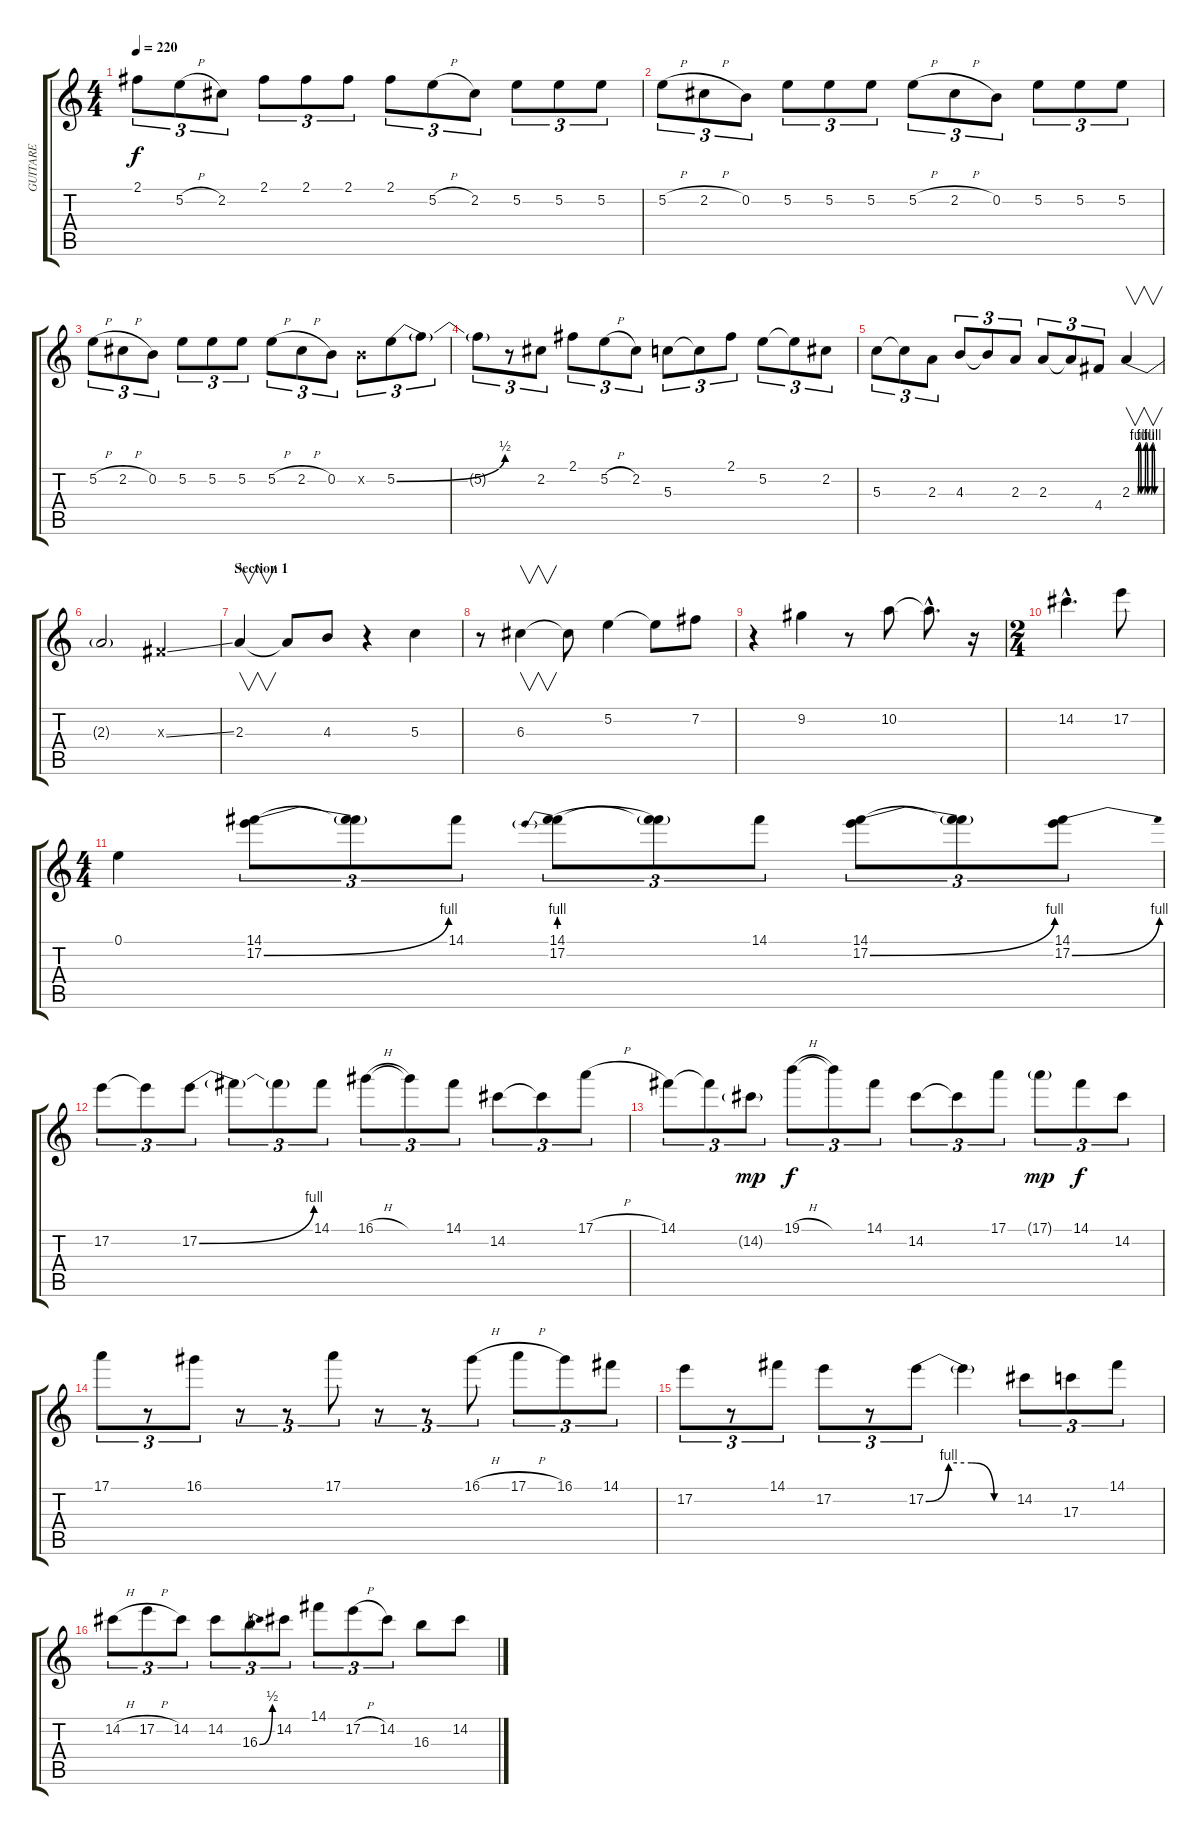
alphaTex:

\track ("GUITARE" "GUITARE") {instrument distortionguitar}
\staff {score tabs}
\tuning (E4 B3 G3 D3 A2 E2) {hide}
\ts (4 4)
\tempo 220
\clef g2
\ks c
2.1.8{tu (3 2) dy f} 5.2{h}.8{tu (3 2)} 2.2.8{tu (3 2)} 2.1.8{tu (3 2)} 2.1.8{tu (3 2)} 2.1.8{tu (3 2)} 2.1.8{tu (3 2)} 5.2{h}.8{tu (3 2)} 2.2.8{tu (3 2)} 5.2.8{tu (3 2)} 5.2.8{tu (3 2)} 5.2.8{tu (3 2)} |
5.2{h}.8{tu (3 2)} 2.2{h}.8{tu (3 2)} 0.2.8{tu (3 2)} 5.2.8{tu (3 2)} 5.2.8{tu (3 2)} 5.2.8{tu (3 2)} 5.2{h}.8{tu (3 2)} 2.2{h}.8{tu (3 2)} 0.2.8{tu (3 2)} 5.2.8{tu (3 2)} 5.2.8{tu (3 2)} 5.2.8{tu (3 2)} |
5.2{h}.8{tu (3 2)} 2.2{h}.8{tu (3 2)} 0.2.8{tu (3 2)} 5.2.8{tu (3 2)} 5.2.8{tu (3 2)} 5.2.8{tu (3 2)} 5.2{h}.8{tu (3 2)} 2.2{h}.8{tu (3 2)} 0.2.8{tu (3 2)} 0.2{x}.8{tu (3 2)} 5.2{be (bend 0 0 60 2)}.8{tu (3 2)} 5.2{t}.8{tu (3 2)} |
5.2{t}.8{tu (3 2)} r.8{tu (3 2)} 2.2.8{tu (3 2)} 2.1.8{tu (3 2)} 5.2{h}.8{tu (3 2)} 2.2.8{tu (3 2)} 5.3.8{tu (3 2)} 5.3{t}.8{tu (3 2)} 2.1.8{tu (3 2)} 5.2.8{tu (3 2)} 5.2{t}.8{tu (3 2)} 2.2.8{tu (3 2)} |
5.3.8{tu (3 2)} 5.3{t}.8{tu (3 2)} 2.3.8{tu (3 2)} 4.3.8{tu (3 2)} 4.3{t}.8{tu (3 2)} 2.3.8{tu (3 2)} 2.3.8{tu (3 2)} 2.3{t}.8{tu (3 2)} 4.4.8{tu (3 2)} 2.3{be (custom 0 0 13 0 15 4 18 4 20 0 28 0 30 4 33 4 35 0 43 0 45 4 47 4 50 0 60 0)}.4{v} |
2.3{t}.2 -1.3{ss x}.2 |
\section ("" "Section 1")
2.3.4{v} 2.3{t}.8 4.3.8 r.4 5.3.4 |
r.8 6.3.4{v} 6.3{t}.8 5.2.4 5.2{t}.8 7.2.8 |
r.4 9.2.4 r.8 10.2.8 10.2{hac t}.8{d} r.16 |
\ts (2 4)
14.2{hac}.4{d} 17.2.8 |
\ts (4 4)
0.1.4 (14.1 17.2{be (bend 0 0 60 4)}).8{tu (3 2)} (14.1{t} 17.2{t}).8{tu (3 2)} 14.1.8{tu (3 2)} (14.1 17.2{be (prebend 0 4 60 4)}).8{tu (3 2)} (14.1{t} 17.2{t}).8{tu (3 2)} 14.1.8{tu (3 2)} (14.1 17.2{be (bend 0 0 60 4)}).8{tu (3 2)} (14.1{t} 17.2{t}).8{tu (3 2)} (14.1 17.2{be (bend 0 0 60 4)}).8{tu (3 2)} |
17.2.8{tu (3 2)} 17.2{t}.8{tu (3 2)} 17.2{be (bend 0 0 60 4)}.8{tu (3 2)} 17.2{t}.8{tu (3 2)} 17.2{t}.8{tu (3 2)} 14.1.8{tu (3 2)} 16.1{h}.8{tu (3 2)} 16.1{t}.8{tu (3 2)} 14.1.8{tu (3 2)} 14.2.8{tu (3 2)} 14.2{t}.8{tu (3 2)} 17.1{h}.8{tu (3 2)} |
14.1.8{tu (3 2)} 14.1{t}.8{tu (3 2)} 14.2{g}.8{tu (3 2) dy mp} 19.1{h}.8{tu (3 2) dy f} 19.1{t}.8{tu (3 2)} 14.1.8{tu (3 2)} 14.2.8{tu (3 2)} 14.2{t}.8{tu (3 2)} 17.1.8{tu (3 2)} 17.1{g}.8{tu (3 2) dy mp} 14.1.8{tu (3 2) dy f} 14.2.8{tu (3 2)} |
17.1.8{tu (3 2)} r.8{tu (3 2)} 16.1.8{tu (3 2)} r.8{tu (3 2)} r.8{tu (3 2)} 17.1.8{tu (3 2)} r.8{tu (3 2)} r.8{tu (3 2)} 16.1{h}.8{tu (3 2)} 17.1{h}.8{tu (3 2)} 16.1.8{tu (3 2)} 14.1.8{tu (3 2)} |
17.2.8{tu (3 2)} r.8{tu (3 2)} 14.1.8{tu (3 2)} 17.2.8{tu (3 2)} r.8{tu (3 2)} 17.2{be (custom 0 0 15 4 30 4 45 0 60 0)}.8{tu (3 2)} 17.2{t}.4 14.2.8{tu (3 2)} 17.3.8{tu (3 2)} 14.1.8{tu (3 2)} |
14.2{h}.8{tu (3 2)} 17.2{h}.8{tu (3 2)} 14.2.8{tu (3 2)} 14.2.8{tu (3 2)} 16.3{be (bend 0 0 60 2)}.8{tu (3 2)} 14.2.8{tu (3 2)} 14.1.8{tu (3 2)} 17.2{h}.8{tu (3 2)} 14.2.8{tu (3 2)} 16.3.8 14.2.8
